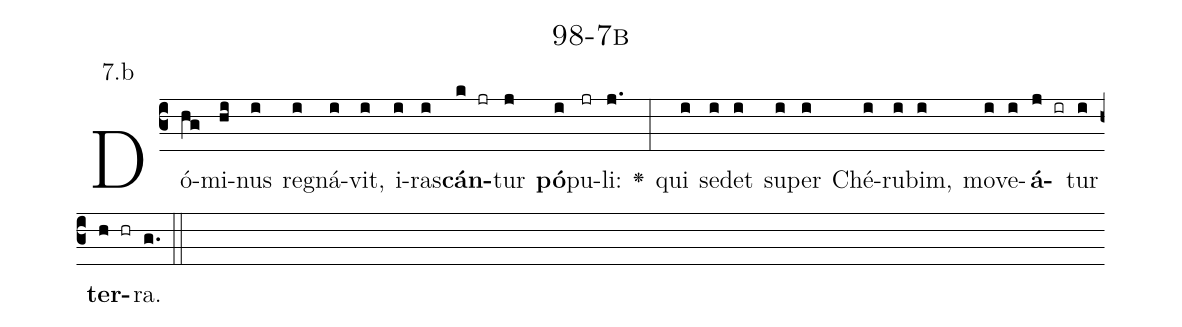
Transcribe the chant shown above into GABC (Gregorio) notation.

name: 98-7b;
annotation: 7.b;
%%
(c3)Dó(hg)mi(hi)nus(i) re(i)gná(i)vit,(i) i(i)ras(i)<b>cán</b>(k jr)tur(j) <b>pó</b>(i)pu(jr)li:(j.) <v>\greheightstar</v>(:) qui(i) se(i)det(i) su(i)per(i) Ché(i)ru(i)bim,(i) mo(i)ve(i)<b>á</b>(j ir)tur(i) <b>ter</b>(h hr)ra.(g.) (::)


%E(i) u(i) o(j) u(i) a(h) e.(g.) (::)
